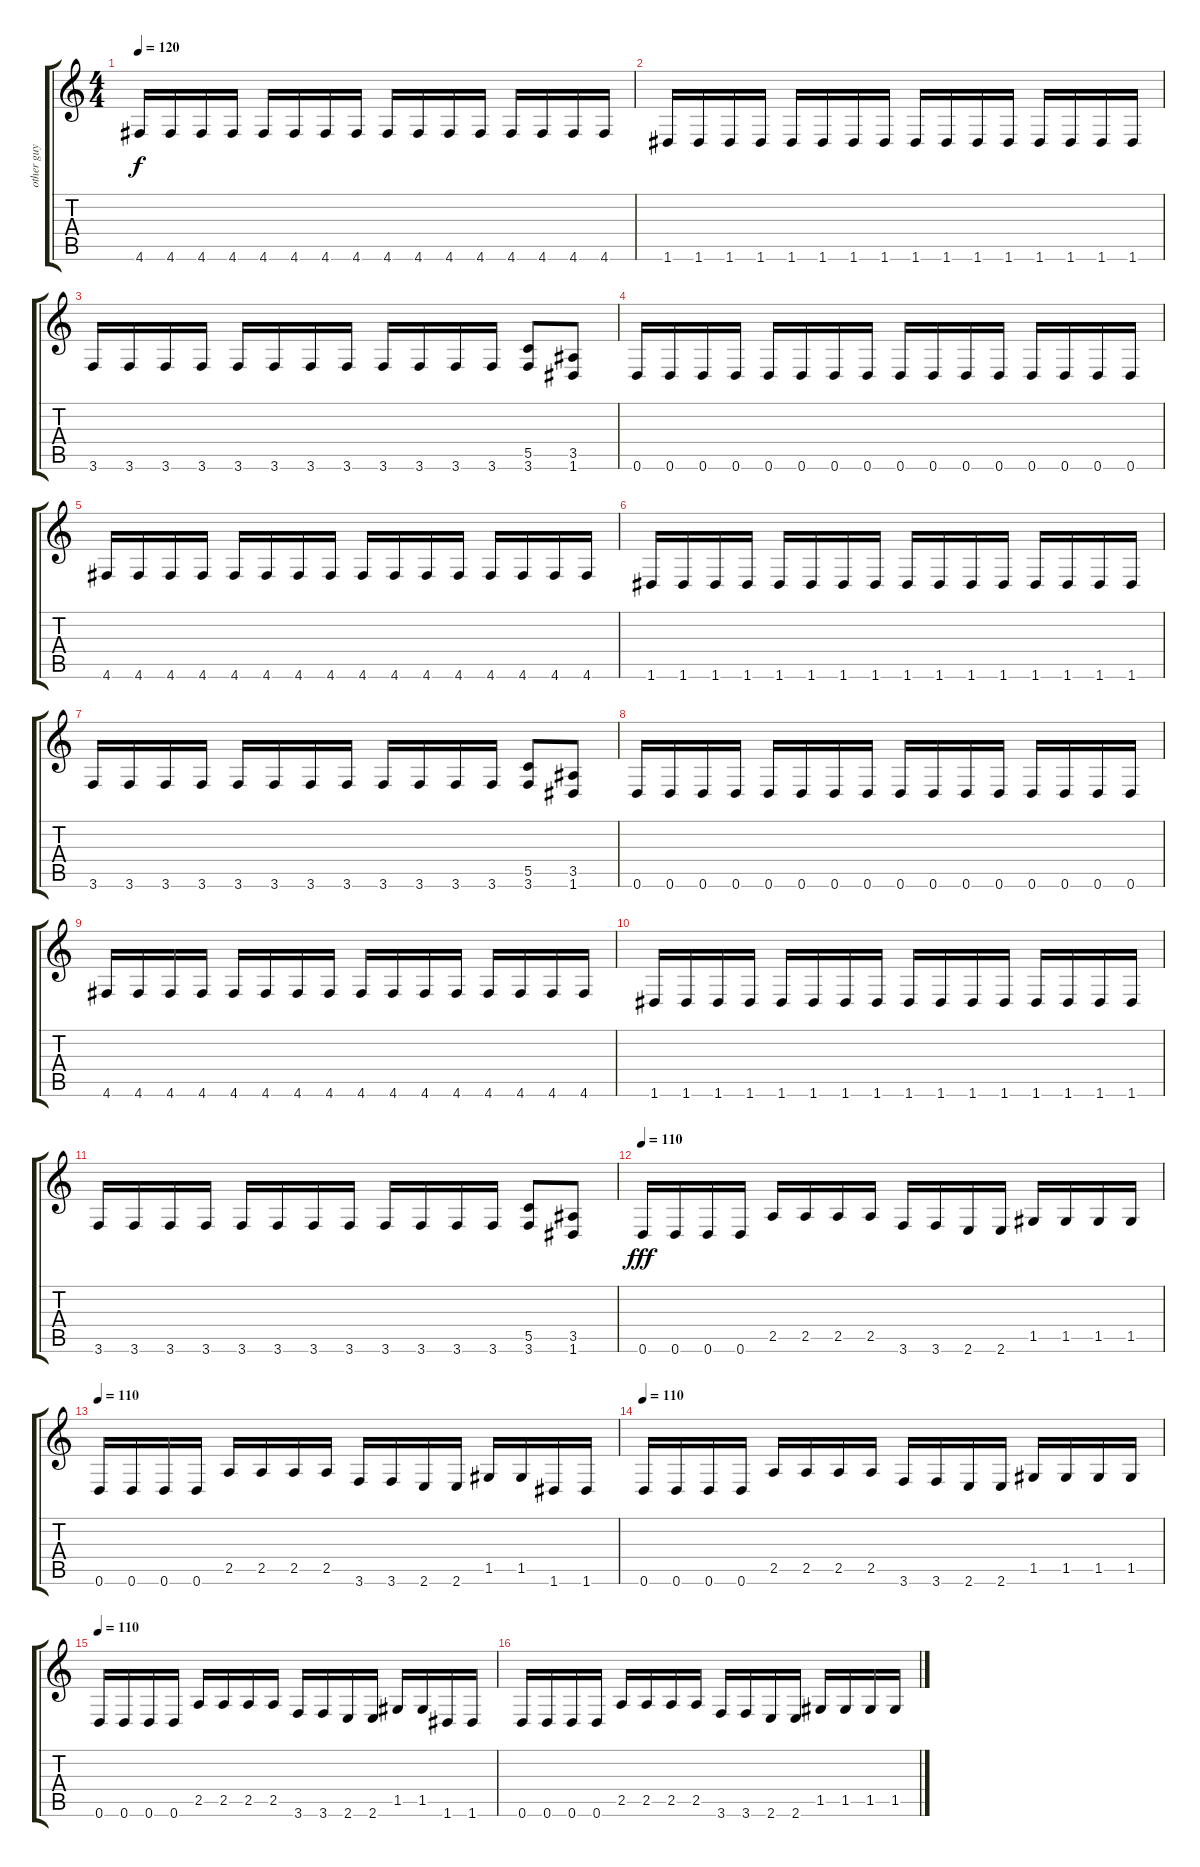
\track ("other guy" "other guy") {instrument distortionguitar}
\staff {score tabs}
\tuning (D4 A3 F3 C3 G2 D2) {hide}
\ts (4 4)
\tempo 120
\clef g2
\ks c
4.6.16{dy f} 4.6.16 4.6.16 4.6.16 4.6.16 4.6.16 4.6.16 4.6.16 4.6.16 4.6.16 4.6.16 4.6.16 4.6.16 4.6.16 4.6.16 4.6.16 |
1.6.16 1.6.16 1.6.16 1.6.16 1.6.16 1.6.16 1.6.16 1.6.16 1.6.16 1.6.16 1.6.16 1.6.16 1.6.16 1.6.16 1.6.16 1.6.16 |
3.6.16 3.6.16 3.6.16 3.6.16 3.6.16 3.6.16 3.6.16 3.6.16 3.6.16 3.6.16 3.6.16 3.6.16 (5.5 3.6).8 (3.5 1.6).8 |
0.6.16{instrument distortionguitar} 0.6.16 0.6.16 0.6.16 0.6.16 0.6.16 0.6.16 0.6.16 0.6.16 0.6.16 0.6.16 0.6.16 0.6.16 0.6.16 0.6.16 0.6.16 |
4.6.16 4.6.16 4.6.16 4.6.16 4.6.16 4.6.16 4.6.16 4.6.16 4.6.16 4.6.16 4.6.16 4.6.16 4.6.16 4.6.16 4.6.16 4.6.16 |
1.6.16 1.6.16 1.6.16 1.6.16 1.6.16 1.6.16 1.6.16 1.6.16 1.6.16 1.6.16 1.6.16 1.6.16 1.6.16 1.6.16 1.6.16 1.6.16 |
3.6.16 3.6.16 3.6.16 3.6.16 3.6.16 3.6.16 3.6.16 3.6.16 3.6.16 3.6.16 3.6.16 3.6.16 (5.5 3.6).8 (3.5 1.6).8 |
0.6.16{instrument distortionguitar} 0.6.16 0.6.16 0.6.16 0.6.16 0.6.16 0.6.16 0.6.16 0.6.16 0.6.16 0.6.16 0.6.16 0.6.16 0.6.16 0.6.16 0.6.16 |
4.6.16 4.6.16 4.6.16 4.6.16 4.6.16 4.6.16 4.6.16 4.6.16 4.6.16 4.6.16 4.6.16 4.6.16 4.6.16 4.6.16 4.6.16 4.6.16 |
1.6.16 1.6.16 1.6.16 1.6.16 1.6.16 1.6.16 1.6.16 1.6.16 1.6.16 1.6.16 1.6.16 1.6.16 1.6.16 1.6.16 1.6.16 1.6.16 |
3.6.16 3.6.16 3.6.16 3.6.16 3.6.16 3.6.16 3.6.16 3.6.16 3.6.16 3.6.16 3.6.16 3.6.16 (5.5 3.6).8 (3.5 1.6).8 |
\tempo 110
0.6.16{dy fff} 0.6.16 0.6.16 0.6.16 2.5.16 2.5.16 2.5.16 2.5.16 3.6.16 3.6.16 2.6.16 2.6.16 1.5.16 1.5.16 1.5.16 1.5.16 |
\tempo 110
0.6.16 0.6.16 0.6.16 0.6.16 2.5.16 2.5.16 2.5.16 2.5.16 3.6.16 3.6.16 2.6.16 2.6.16 1.5.16 1.5.16 1.6.16 1.6.16 |
\tempo 110
0.6.16 0.6.16 0.6.16 0.6.16 2.5.16 2.5.16 2.5.16 2.5.16 3.6.16 3.6.16 2.6.16 2.6.16 1.5.16 1.5.16 1.5.16 1.5.16 |
\tempo 110
0.6.16 0.6.16 0.6.16 0.6.16 2.5.16 2.5.16 2.5.16 2.5.16 3.6.16 3.6.16 2.6.16 2.6.16 1.5.16 1.5.16 1.6.16 1.6.16 |
0.6.16 0.6.16 0.6.16 0.6.16 2.5.16 2.5.16 2.5.16 2.5.16 3.6.16 3.6.16 2.6.16 2.6.16 1.5.16 1.5.16 1.5.16 1.5.16
